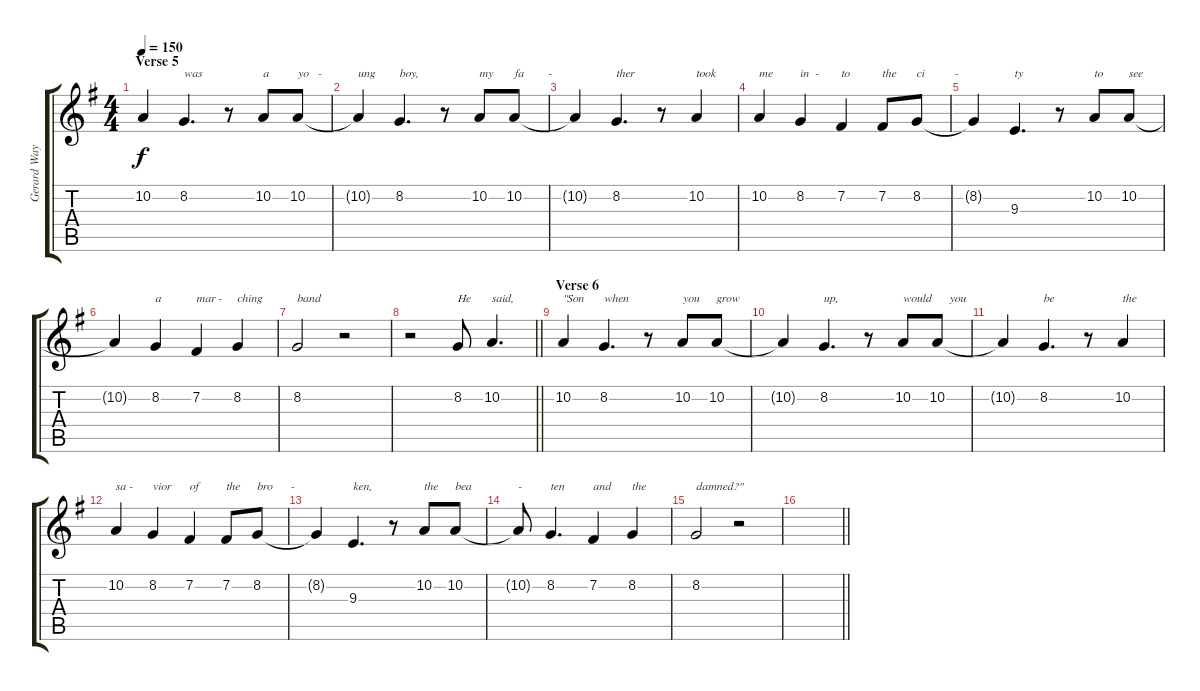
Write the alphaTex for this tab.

\track ("Gerard Way (vocals)" "Gerard Way") {instrument clarinet}
\staff {score tabs}
\tuning (E4 B3 G3 D3 A2 E2) {hide}
\ts (4 4)
\section ("" "Verse 5")
\tempo 150
\clef g2
\ks eminor
10.2{t}.4{dy f} 8.2.4{d txt "was"} r.8 10.2.8{txt "a"} 10.2.8{txt "yo   -"} |
10.2{t}.4{txt "ung"} 8.2.4{d txt "boy,"} r.8 10.2.8{txt "my"} 10.2.8{txt "fa        -"} |
10.2{t}.4 8.2.4{d txt "ther"} r.8 10.2.4{txt "took"} |
10.2.4{txt "me"} 8.2.4{txt "in  -"} 7.2.4{txt "to"} 7.2.8{txt "the"} 8.2.8{txt "ci          -"} |
8.2{t}.4 9.3.4{d txt "ty"} r.8 10.2.8{txt "to"} 10.2.8{txt "see"} |
10.2{t}.4 8.2.4{txt "a"} 7.2.4{txt "mar -"} 8.2.4{txt "ching"} |
8.2.2{txt "band"} r.2 |
\barLineRight lightlight
r.2 8.2.8{txt "He"} 10.2.4{d txt "said,"} |
\section ("" "Verse 6")
10.2.4{txt "\"Son"} 8.2.4{d txt "when"} r.8 10.2.8{txt "you"} 10.2.8{txt "grow"} |
10.2{t}.4 8.2.4{d txt "up,"} r.8 10.2.8{txt "would"} 10.2.8{txt "    you"} |
10.2{t}.4 8.2.4{d txt "be"} r.8 10.2.4{txt "the"} |
10.2.4{txt "sa -"} 8.2.4{txt "vior"} 7.2.4{txt "of"} 7.2.8{txt "the"} 8.2.8{txt "bro      -"} |
8.2{t}.4 9.3.4{d txt "ken,"} r.8 10.2.8{txt "the"} 10.2.8{txt "bea"} |
10.2{t}.8{txt "-"} 8.2.4{d txt "ten"} 7.2.4{txt "and"} 8.2.4{txt "the"} |
8.2.2{txt "damned?\""} r.2 |
\barLineRight lightlight
